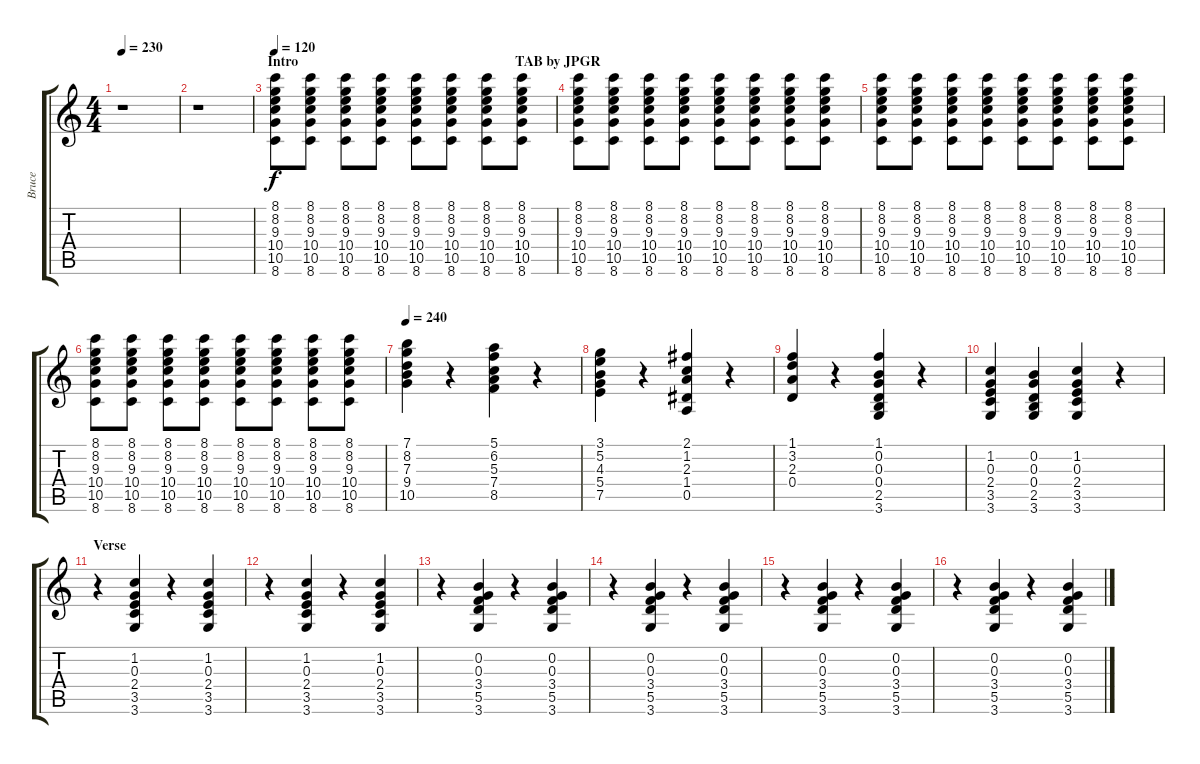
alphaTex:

\track ("Bruce" "Bruce") {instrument acousticguitarsteel}
\staff {score tabs}
\tuning (E4 B3 G3 D3 A2 E2) {hide}
\ts (4 4)
\tempo 230
\tempo 115
\tempo 230
\clef g2
\ks c
r.1{dy f instrument acousticguitarsteel} |
r.1 |
\section ("" "Intro                                                              TAB by JPGR")
\tempo 120
(8.1 8.2 9.3 10.4 10.5 8.6).8 (8.1 8.2 9.3 10.4 10.5 8.6).8 (8.1 8.2 9.3 10.4 10.5 8.6).8 (8.1 8.2 9.3 10.4 10.5 8.6).8 (8.1 8.2 9.3 10.4 10.5 8.6).8 (8.1 8.2 9.3 10.4 10.5 8.6).8 (8.1 8.2 9.3 10.4 10.5 8.6).8 (8.1 8.2 9.3 10.4 10.5 8.6).8 |
(8.1 8.2 9.3 10.4 10.5 8.6).8 (8.1 8.2 9.3 10.4 10.5 8.6).8 (8.1 8.2 9.3 10.4 10.5 8.6).8 (8.1 8.2 9.3 10.4 10.5 8.6).8 (8.1 8.2 9.3 10.4 10.5 8.6).8 (8.1 8.2 9.3 10.4 10.5 8.6).8 (8.1 8.2 9.3 10.4 10.5 8.6).8 (8.1 8.2 9.3 10.4 10.5 8.6).8 |
(8.1 8.2 9.3 10.4 10.5 8.6).8 (8.1 8.2 9.3 10.4 10.5 8.6).8 (8.1 8.2 9.3 10.4 10.5 8.6).8 (8.1 8.2 9.3 10.4 10.5 8.6).8 (8.1 8.2 9.3 10.4 10.5 8.6).8 (8.1 8.2 9.3 10.4 10.5 8.6).8 (8.1 8.2 9.3 10.4 10.5 8.6).8 (8.1 8.2 9.3 10.4 10.5 8.6).8 |
(8.1 8.2 9.3 10.4 10.5 8.6).8 (8.1 8.2 9.3 10.4 10.5 8.6).8 (8.1 8.2 9.3 10.4 10.5 8.6).8 (8.1 8.2 9.3 10.4 10.5 8.6).8 (8.1 8.2 9.3 10.4 10.5 8.6).8 (8.1 8.2 9.3 10.4 10.5 8.6).8 (8.1 8.2 9.3 10.4 10.5 8.6).8 (8.1 8.2 9.3 10.4 10.5 8.6).8 |
\tempo 240
(7.1 8.2 7.3 9.4 10.5).4 r.4 (5.1 6.2 5.3 7.4 8.5).4 r.4 |
(3.1 5.2 4.3 5.4 7.5).4 r.4 (2.1 1.2 2.3 1.4 0.5).4 r.4 |
(1.1 3.2 2.3 0.4).4 r.4 (1.1 0.2 0.3 0.4 2.5 3.6).4 r.4 |
(1.2 0.3 2.4 3.5 3.6).4 (0.2 0.3 0.4 2.5 3.6).4 (1.2 0.3 2.4 3.5 3.6).4 r.4 |
\section ("" "Verse ")
r.4 (1.2 0.3 2.4 3.5 3.6).4 r.4 (1.2 0.3 2.4 3.5 3.6).4 |
r.4 (1.2 0.3 2.4 3.5 3.6).4 r.4 (1.2 0.3 2.4 3.5 3.6).4 |
r.4 (0.2 0.3 3.4 5.5 3.6).4 r.4 (0.2 0.3 3.4 5.5 3.6).4 |
r.4 (0.2 0.3 3.4 5.5 3.6).4 r.4 (0.2 0.3 3.4 5.5 3.6).4 |
r.4 (0.2 0.3 3.4 5.5 3.6).4 r.4 (0.2 0.3 3.4 5.5 3.6).4 |
r.4 (0.2 0.3 3.4 5.5 3.6).4 r.4 (0.2 0.3 3.4 5.5 3.6).4
